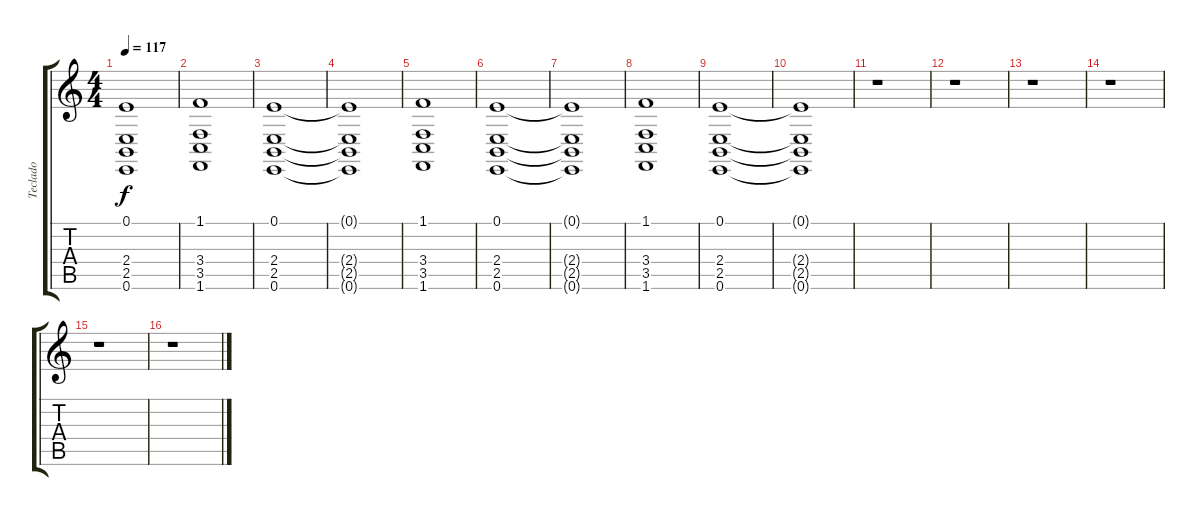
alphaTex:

\track ("Teclado" "Teclado") {instrument stringensemble2}
\staff {score tabs}
\tuning (E4 B3 G3 D3 A2 E2) {hide}
\ts (4 4)
\tempo 117
\clef g2
\ks c
(0.1{t} 2.4{t} 2.5{t} 0.6{t}).1{dy f} |
(1.1 3.4 3.5 1.6).1 |
(0.1 2.4 2.5 0.6).1 |
(0.1{t} 2.4{t} 2.5{t} 0.6{t}).1 |
(1.1 3.4 3.5 1.6).1 |
(0.1 2.4 2.5 0.6).1 |
(0.1{t} 2.4{t} 2.5{t} 0.6{t}).1 |
(1.1 3.4 3.5 1.6).1 |
(0.1 2.4 2.5 0.6).1 |
(0.1{t} 2.4{t} 2.5{t} 0.6{t}).1 |
r.1 |
r.1 |
r.1 |
r.1 |
r.1 |
r.1
